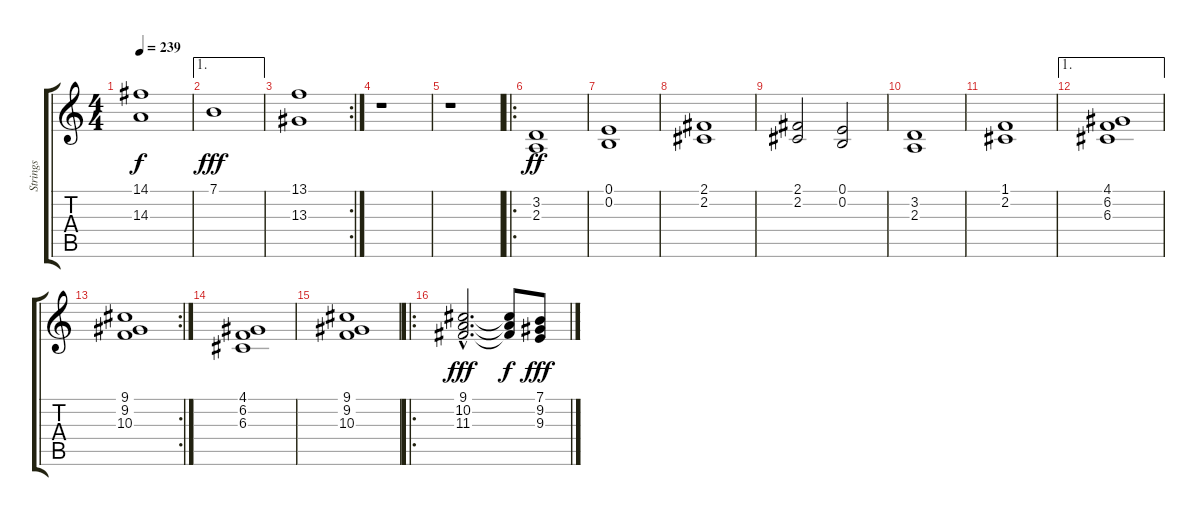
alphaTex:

\track ("Strings" "Strings") {instrument synthstrings2}
\staff {score tabs}
\tuning (E4 B3 G3 D3 A2 E2) {hide}
\ts (4 4)
\tempo 239
\clef g2
\ks c
(14.1{t} 14.3{t}).1{dy f} |
\ae 1
7.1.1{dy fff} |
\rc 2
(13.1 13.3).1 |
r.1 |
r.1 |
\ro
(3.2 2.3).1{dy ff} |
(0.1 0.2).1 |
(2.1 2.2).1 |
(2.1 2.2).2 (0.1 0.2).2 |
(3.2 2.3).1 |
(1.1 2.2).1 |
\ae 1
(4.1 6.2 6.3).1 |
\rc 2
(9.1 9.2 10.3).1 |
(4.1 6.2 6.3).1 |
(9.1 9.2 10.3).1 |
\ro
(9.1{hac} 10.2{hac} 11.3{hac}).2{d dy fff} (9.1{t} 10.2{t} 11.3{t}).8{dy f} (7.1 9.2 9.3).8{dy fff}
